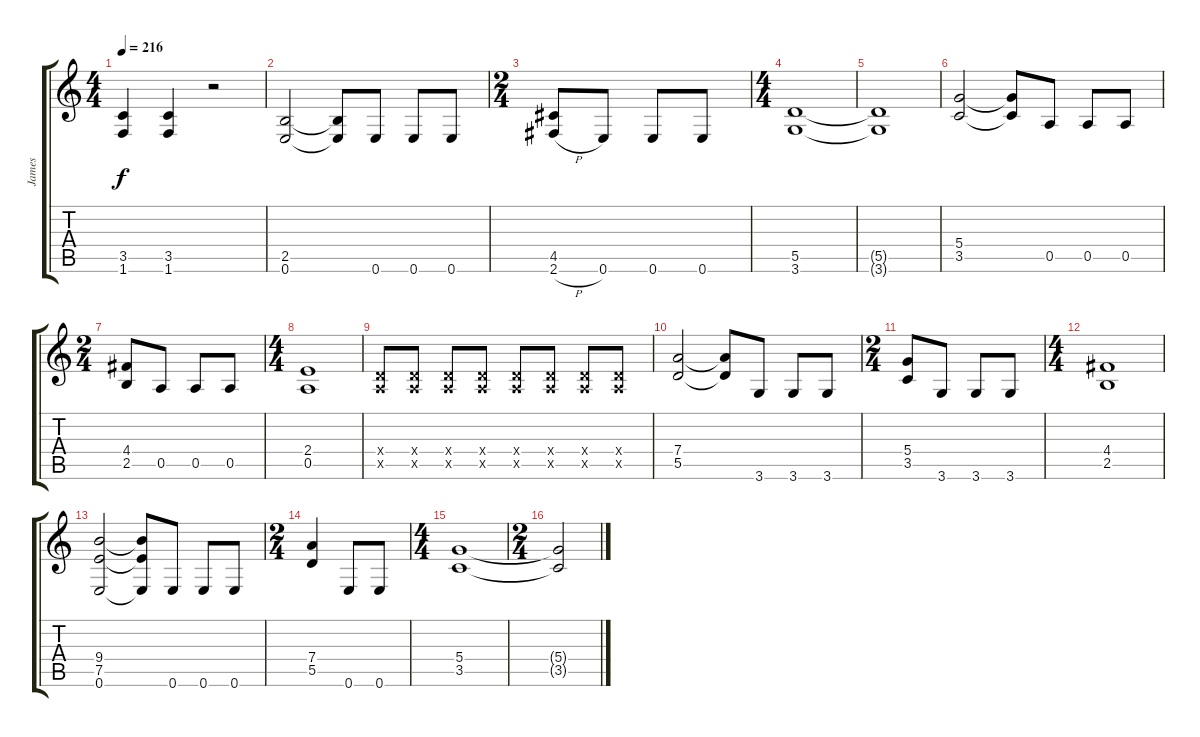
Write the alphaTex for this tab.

\track ("James" "James") {instrument distortionguitar}
\staff {score tabs}
\tuning (E4 B3 G3 D3 A2 E2) {hide}
\ts (4 4)
\tempo 216
\clef g2
\ks c
(3.5 1.6).4{dy f} (3.5 1.6).4 r.2 |
(2.5 0.6).2 (2.5{t} 0.6{t}).8 0.6.8 0.6.8 0.6.8 |
\ts (2 4)
(4.5 2.6{h}).8 0.6.8 0.6.8 0.6.8 |
\ts (4 4)
(5.5 3.6).1 |
(5.5{t} 3.6{t}).1 |
(5.4 3.5).2 (5.4{t} 3.5{t}).8 0.5.8 0.5.8 0.5.8 |
\ts (2 4)
(4.4 2.5).8 0.5.8 0.5.8 0.5.8 |
\ts (4 4)
(2.4 0.5).1 |
(0.4{x} 0.5{x}).8 (0.4{x} 0.5{x}).8 (0.4{x} 0.5{x}).8 (0.4{x} 0.5{x}).8 (0.4{x} 0.5{x}).8 (0.4{x} 0.5{x}).8 (0.4{x} 0.5{x}).8 (0.4{x} 0.5{x}).8 |
(7.4 5.5).2 (7.4{t} 5.5{t}).8 3.6.8 3.6.8 3.6.8 |
\ts (2 4)
(5.4 3.5).8 3.6.8 3.6.8 3.6.8 |
\ts (4 4)
(4.4 2.5).1 |
(9.4 7.5 0.6).2 (9.4{t} 7.5{t} 0.6{t}).8 0.6.8 0.6.8 0.6.8 |
\ts (2 4)
(7.4 5.5).4 0.6.8 0.6.8 |
\ts (4 4)
(5.4 3.5).1 |
\ts (2 4)
(5.4{t} 3.5{t}).2
